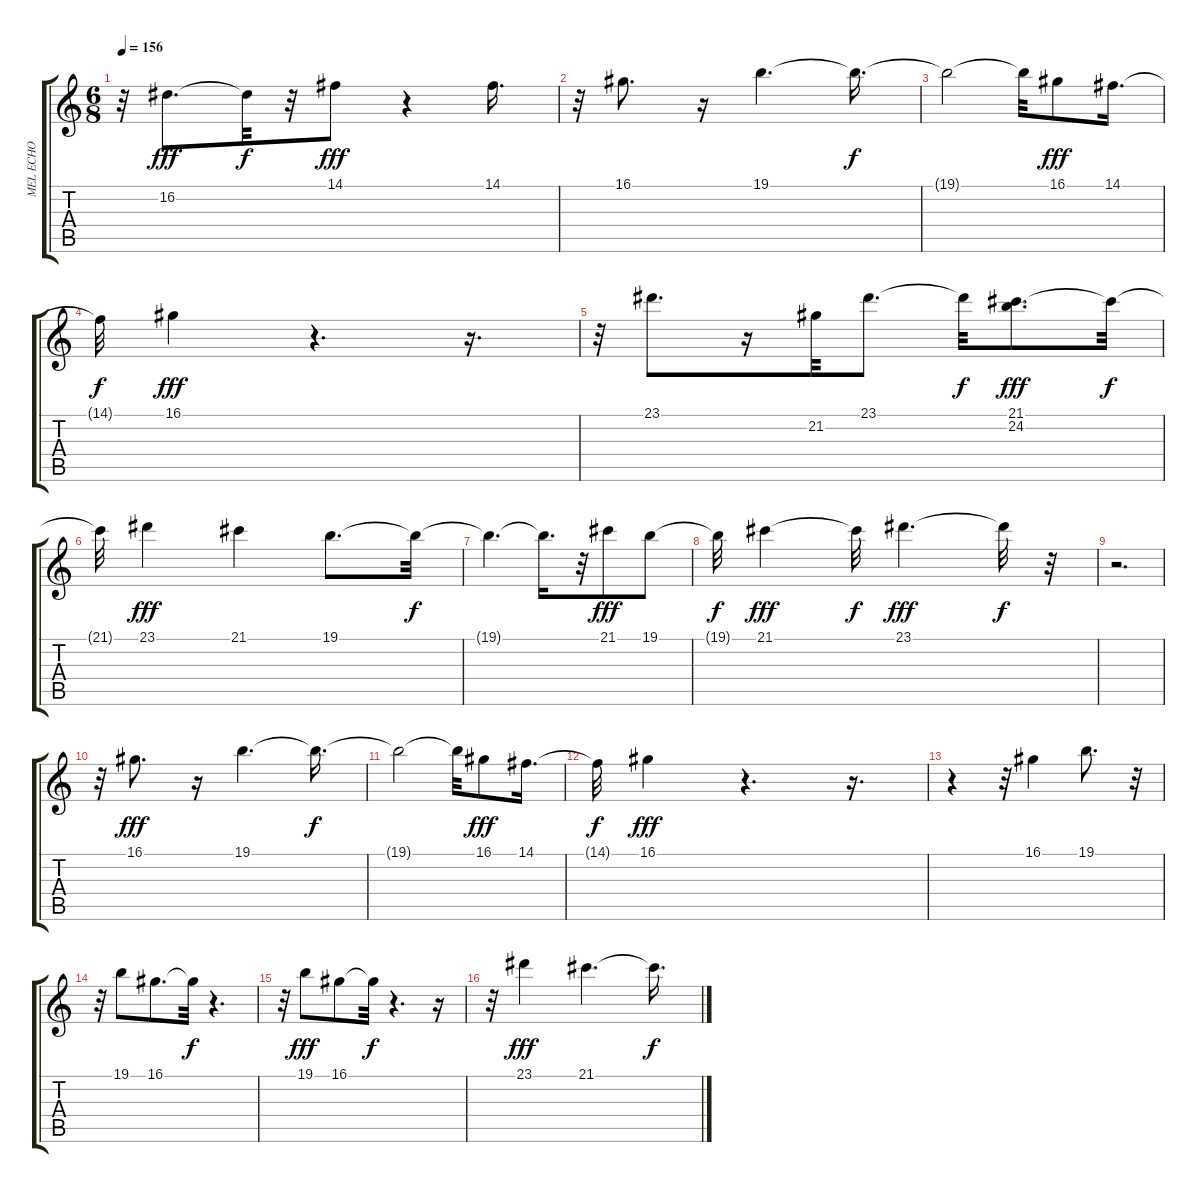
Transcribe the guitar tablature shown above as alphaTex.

\track ("MEL ECHO" "MEL ECHO") {instrument vibraphone}
\staff {score tabs}
\tuning (E4 B3 G3 D3 A2 E2) {hide}
\ts (6 8)
\tempo 156
\clef g2
\ks c
r.32{dy f} 16.2.8{d dy fff} 16.2{t}.32{dy f} r.32 14.1.8{dy fff} r.4 14.1.16{d} |
r.32 16.1.8{d} r.16 19.1.4{d} 19.1{t}.16{d dy f} |
19.1{t}.2 19.1{t}.32 16.1.8{dy fff} 14.1.16{d} |
14.1{t}.32{dy f} 16.1.4{dy fff} r.4{d} r.16{d} |
r.32 23.1.8{d} r.16 21.2.32 23.1.8{d} 23.1{t}.32{dy f} (21.1 24.2).8{d dy fff} 21.1{t}.32{dy f} |
21.1{t}.32 23.1.4{dy fff} 21.1.4 19.1.8{d} 19.1{t}.32{dy f} |
19.1{t}.4{d} 19.1{t}.16{d} r.32 21.1.8{dy fff} 19.1.8 |
19.1{t}.32{dy f} 21.1.4{dy fff} 21.1{t}.32{dy f} 23.1.4{d dy fff} 23.1{t}.32{dy f} r.32 |
r.2{d} |
r.32 16.1.8{d dy fff} r.16 19.1.4{d} 19.1{t}.16{d dy f} |
19.1{t}.2 19.1{t}.32 16.1.8{dy fff} 14.1.16{d} |
14.1{t}.32{dy f} 16.1.4{dy fff} r.4{d} r.16{d} |
r.4 r.32 16.1.4 19.1.8{d} r.32 |
r.32 19.1.8 16.1.8{d} 16.1{t}.32{dy f} r.4{d} |
r.32 19.1.8{dy fff} 16.1.8 16.1{t}.32{dy f} r.4{d} r.16 |
r.32 23.1.4{dy fff} 21.1.4{d} 21.1{t}.16{d dy f}
